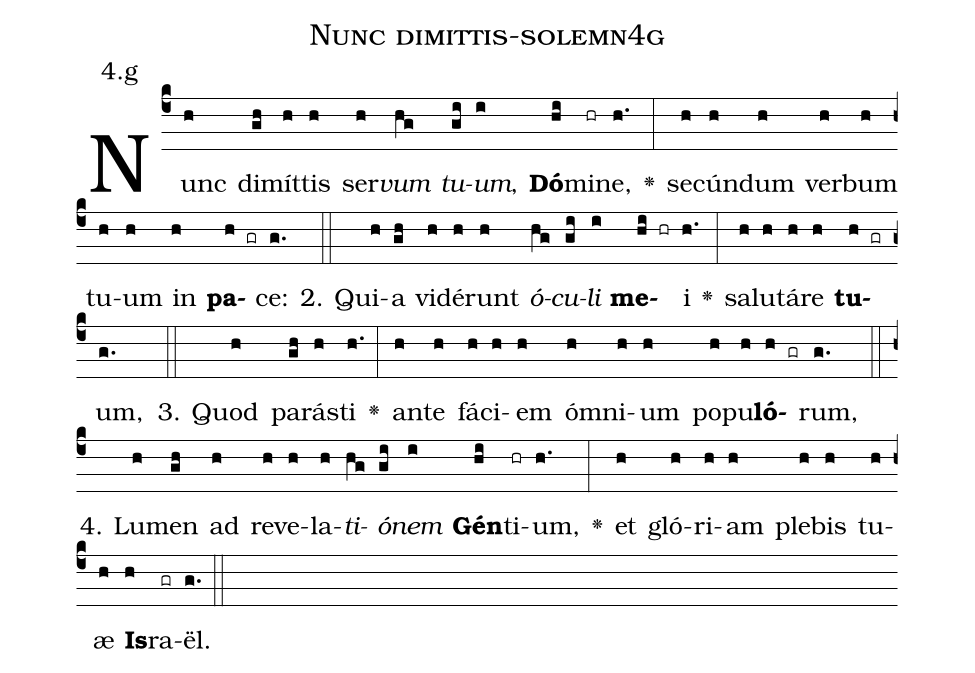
name: Nunc dimittis-solemn4g;
annotation: 4.g;
%%
(c4)Nunc(h) di(gh)mít(h)tis(h) ser(h)<i>vum</i>(hg) <i>tu</i>(gi)<i>um</i>,(i) <b>Dó</b>(hi)mi(hr)ne,(h.) <v>\greheightstar</v>(:) se(h)cún(h)dum(h) ver(h)bum(h) tu(h)um(h) in(h) <b>pa</b>(h gr)ce:(g.) (::)
2. Qui(h)a(gh) vi(h)dé(h)runt(h) <i>ó</i>(hg)<i>cu</i>(gi)<i>li</i>(i) <b>me</b>(hi hr)i(h.) <v>\greheightstar</v>(:) sa(h)lu(h)tá(h)re(h) <b>tu</b>(h gr)um,(g.) (::)
3. Quod(h) pa(gh)rás(h)ti(h.) <v>\greheightstar</v>(:) an(h)te(h) fá(h)ci(h)em(h) óm(h)ni(h)um(h) po(h)pu(h)<b>ló</b>(h gr)rum,(g.) (::)
4. Lu(h)men(gh) ad(h) re(h)ve(h)la(h)<i>ti</i>(hg)<i>ó</i>(gi)<i>nem</i>(i) <b>Gén</b>(hi)ti(hr)um,(h.) <v>\greheightstar</v>(:) et(h) gló(h)ri(h)am(h) ple(h)bis(h) tu(h)æ(h) <b>Is</b>(h)ra(gr)ël.(g.) (::)
